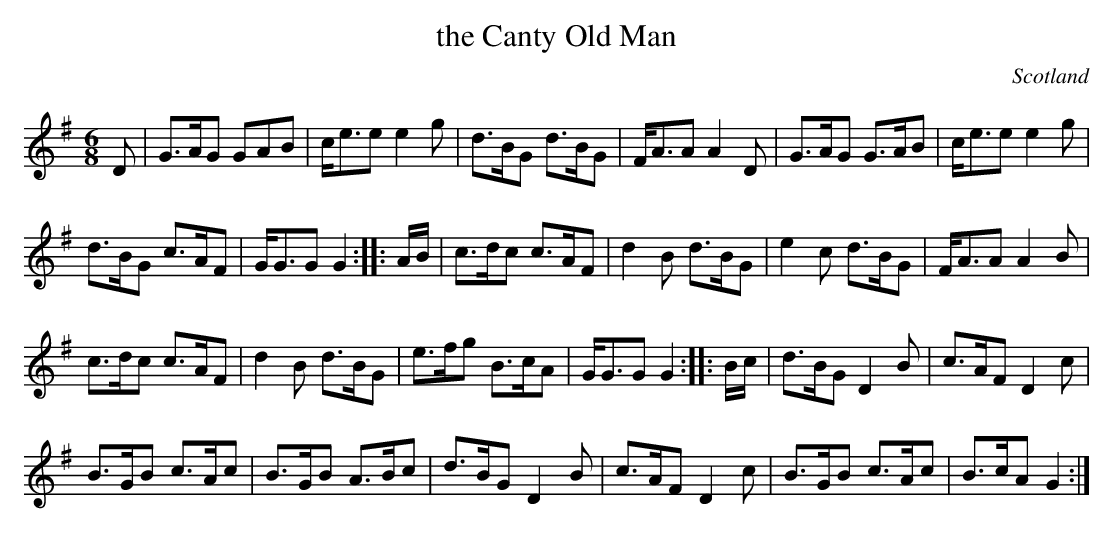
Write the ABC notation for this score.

X:1
T:the Canty Old Man
M:6/8
O:Scotland
K:G major
D|\
G>AG GAB  | c<ee e2g | \
d>BG d>BG | F<AA A2D | \
G>AG G>AB | c<ee e2g |
d>BG c>AF | G<GG G2  :: \
A/B/ |\
c>dc c>AF | d2B d>BG | \
e2c d>BG  | F<AA A2B |
c>dc c>AF | d2B d>BG | \
e>fg B>cA | G<GG G2  :: \
B/c/ |\
d>BG D2B  | c>AF D2c  |
B>GB c>Ac | B>GB A>Bc |\
d>BG D2B  | c>AF D2c  | \
B>GB c>Ac | B>cA G2   :|
